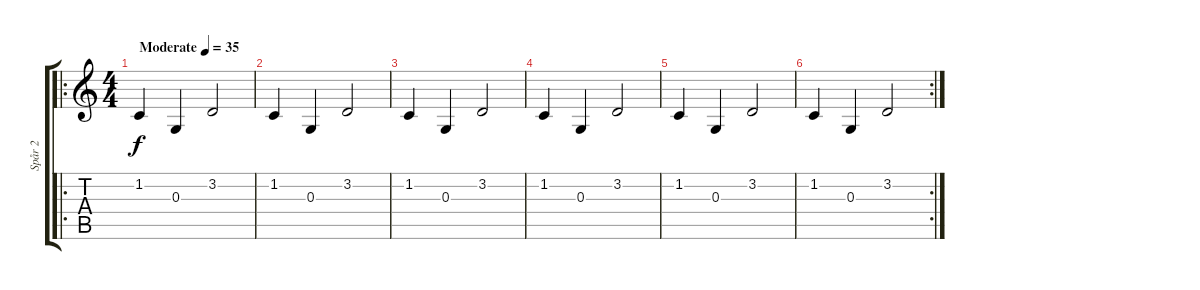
\track ("Spår 2" "Spår 2") {instrument stringensemble1}
\staff {score tabs}
\tuning (E4 B3 G3 D3 A2 E2) {hide}
\ro
\ts (4 4)
\tempo (35 "Moderate")
\clef g2
\ks c
1.2.4{dy f instrument stringensemble1} 0.3.4 3.2.2 |
1.2.4 0.3.4 3.2.2 |
1.2.4 0.3.4 3.2.2 |
1.2.4 0.3.4 3.2.2 |
1.2.4 0.3.4 3.2.2 |
\rc 2
1.2.4 0.3.4 3.2.2
